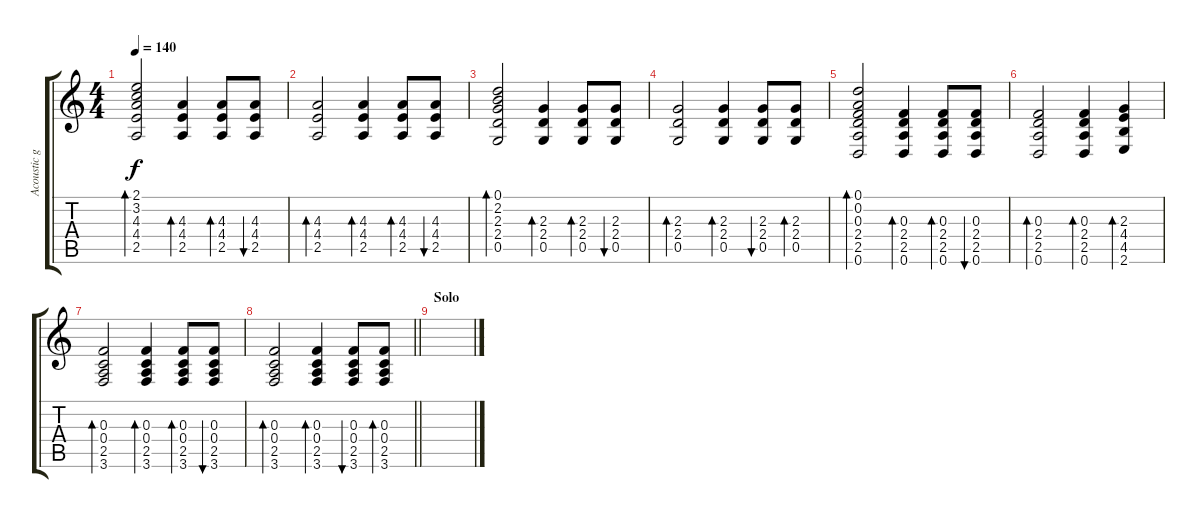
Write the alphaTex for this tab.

\track ("Acoustic guitar" "Acoustic g") {instrument acousticguitarsteel}
\staff {score tabs}
\tuning (D4 A3 F3 C3 G2 D2) {hide}
\ts (4 4)
\tempo 140
\clef g2
\ks c
(2.1 3.2 4.3 4.4 2.5).2{bd 120 dy f} (4.3 4.4 2.5).4{bd 120} (4.3 4.4 2.5).8{bd 120} (4.3 4.4 2.5).8{bu 120} |
(4.3 4.4 2.5).2{bd 120} (4.3 4.4 2.5).4{bd 120} (4.3 4.4 2.5).8{bd 120} (4.3 4.4 2.5).8{bu 120} |
(0.1 2.2 2.3 2.4 0.5).2{bd 120} (2.3 2.4 0.5).4{bd 120} (2.3 2.4 0.5).8{bd 120} (2.3 2.4 0.5).8{bu 120} |
(2.3 2.4 0.5).2{bd 120} (2.3 2.4 0.5).4{bd 120} (2.3 2.4 0.5).8{bu 120} (2.3 2.4 0.5).8{bd 120} |
(0.1 0.2 0.3 2.4 2.5 0.6).2{bd 120} (0.3 2.4 2.5 0.6).4{bd 120} (0.3 2.4 2.5 0.6).8{bd 120} (0.3 2.4 2.5 0.6).8{bu 120} |
(0.3 2.4 2.5 0.6).2{bd 120} (0.3 2.4 2.5 0.6).4{bd 120} (2.3 4.4 4.5 2.6).4{bd 120} |
(0.3 0.4 2.5 3.6).2{bd 120} (0.3 0.4 2.5 3.6).4{bd 120} (0.3 0.4 2.5 3.6).8{bd 120} (0.3 0.4 2.5 3.6).8{bu 120} |
\barLineRight lightlight
(0.3 0.4 2.5 3.6).2{bd 120} (0.3 0.4 2.5 3.6).4{bd 120} (0.3 0.4 2.5 3.6).8{bu 120} (0.3 0.4 2.5 3.6).8{bd 120} |
\section ("" "Solo")
